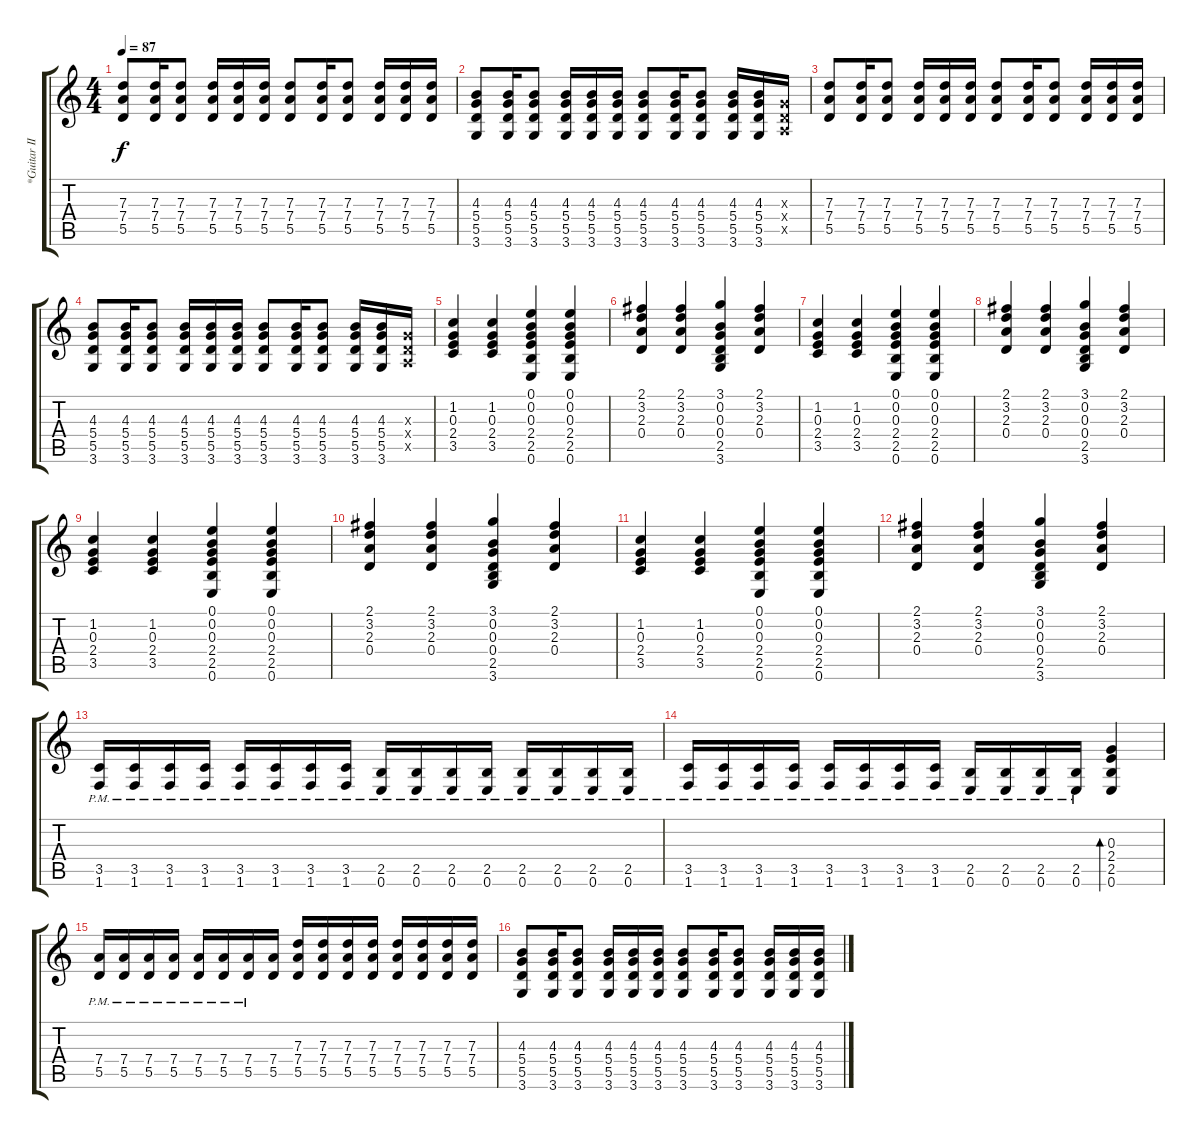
\track ("*Guitar II" "*Guitar II") {instrument distortionguitar}
\staff {score tabs}
\tuning (E4 B3 G3 D3 A2 E2) {hide}
\ts (4 4)
\tempo 87
\clef g2
\ks c
(7.3 7.4 5.5).8{dy f} (7.3 7.4 5.5).16 (7.3 7.4 5.5).8 (7.3 7.4 5.5).16 (7.3 7.4 5.5).16 (7.3 7.4 5.5).16 (7.3 7.4 5.5).8 (7.3 7.4 5.5).16 (7.3 7.4 5.5).8 (7.3 7.4 5.5).16 (7.3 7.4 5.5).16 (7.3 7.4 5.5).16 |
(4.3 5.4 5.5 3.6).8 (4.3 5.4 5.5 3.6).16 (4.3 5.4 5.5 3.6).8 (4.3 5.4 5.5 3.6).16 (4.3 5.4 5.5 3.6).16 (4.3 5.4 5.5 3.6).16 (4.3 5.4 5.5 3.6).8 (4.3 5.4 5.5 3.6).16 (4.3 5.4 5.5 3.6).8 (4.3 5.4 5.5 3.6).16 (4.3 5.4 5.5 3.6).16 (0.3{x} 0.4{x} 0.5{x}).16 |
(7.3 7.4 5.5).8 (7.3 7.4 5.5).16 (7.3 7.4 5.5).8 (7.3 7.4 5.5).16 (7.3 7.4 5.5).16 (7.3 7.4 5.5).16 (7.3 7.4 5.5).8 (7.3 7.4 5.5).16 (7.3 7.4 5.5).8 (7.3 7.4 5.5).16 (7.3 7.4 5.5).16 (7.3 7.4 5.5).16 |
(4.3 5.4 5.5 3.6).8 (4.3 5.4 5.5 3.6).16 (4.3 5.4 5.5 3.6).8 (4.3 5.4 5.5 3.6).16 (4.3 5.4 5.5 3.6).16 (4.3 5.4 5.5 3.6).16 (4.3 5.4 5.5 3.6).8 (4.3 5.4 5.5 3.6).16 (4.3 5.4 5.5 3.6).8 (4.3 5.4 5.5 3.6).16 (4.3 5.4 5.5 3.6).16 (0.3{x} 0.4{x} 0.5{x}).16 |
(1.2 0.3 2.4 3.5).4 (1.2 0.3 2.4 3.5).4 (0.1 0.2 0.3 2.4 2.5 0.6).4 (0.1 0.2 0.3 2.4 2.5 0.6).4 |
(2.1 3.2 2.3 0.4).4 (2.1 3.2 2.3 0.4).4 (3.1 0.2 0.3 0.4 2.5 3.6).4 (2.1 3.2 2.3 0.4).4 |
(1.2 0.3 2.4 3.5).4 (1.2 0.3 2.4 3.5).4 (0.1 0.2 0.3 2.4 2.5 0.6).4 (0.1 0.2 0.3 2.4 2.5 0.6).4 |
(2.1 3.2 2.3 0.4).4 (2.1 3.2 2.3 0.4).4 (3.1 0.2 0.3 0.4 2.5 3.6).4 (2.1 3.2 2.3 0.4).4 |
(1.2 0.3 2.4 3.5).4 (1.2 0.3 2.4 3.5).4 (0.1 0.2 0.3 2.4 2.5 0.6).4 (0.1 0.2 0.3 2.4 2.5 0.6).4 |
(2.1 3.2 2.3 0.4).4 (2.1 3.2 2.3 0.4).4 (3.1 0.2 0.3 0.4 2.5 3.6).4 (2.1 3.2 2.3 0.4).4 |
(1.2 0.3 2.4 3.5).4 (1.2 0.3 2.4 3.5).4 (0.1 0.2 0.3 2.4 2.5 0.6).4 (0.1 0.2 0.3 2.4 2.5 0.6).4 |
(2.1 3.2 2.3 0.4).4 (2.1 3.2 2.3 0.4).4 (3.1 0.2 0.3 0.4 2.5 3.6).4 (2.1 3.2 2.3 0.4).4 |
(3.5{pm} 1.6).16 (3.5{pm} 1.6).16 (3.5{pm} 1.6).16 (3.5{pm} 1.6).16 (3.5{pm} 1.6).16 (3.5{pm} 1.6).16 (3.5{pm} 1.6).16 (3.5{pm} 1.6).16 (2.5 0.6{pm}).16 (2.5 0.6{pm}).16 (2.5 0.6{pm}).16 (2.5 0.6{pm}).16 (2.5 0.6{pm}).16 (2.5 0.6{pm}).16 (2.5 0.6{pm}).16 (2.5 0.6{pm}).16 |
(3.5{pm} 1.6).16 (3.5{pm} 1.6).16 (3.5{pm} 1.6).16 (3.5{pm} 1.6).16 (3.5{pm} 1.6).16 (3.5{pm} 1.6).16 (3.5{pm} 1.6).16 (3.5{pm} 1.6).16 (2.5 0.6{pm}).16 (2.5 0.6{pm}).16 (2.5 0.6{pm}).16 (2.5{pm} 0.6).16 (0.3 2.4 2.5 0.6).4{bd 120} |
(7.4{pm} 5.5).16 (7.4{pm} 5.5).16 (7.4{pm} 5.5).16 (7.4{pm} 5.5).16 (7.4{pm} 5.5).16 (7.4{pm} 5.5).16 (7.4{pm} 5.5).16 (7.4 5.5).16 (7.3 7.4 5.5).16 (7.3 7.4 5.5).16 (7.3 7.4 5.5).16 (7.3 7.4 5.5).16 (7.3 7.4 5.5).16 (7.3 7.4 5.5).16 (7.3 7.4 5.5).16 (7.3 7.4 5.5).16 |
(4.3 5.4 5.5 3.6).8 (4.3 5.4 5.5 3.6).16 (4.3 5.4 5.5 3.6).8 (4.3 5.4 5.5 3.6).16 (4.3 5.4 5.5 3.6).16 (4.3 5.4 5.5 3.6).16 (4.3 5.4 5.5 3.6).8 (4.3 5.4 5.5 3.6).16 (4.3 5.4 5.5 3.6).8 (4.3 5.4 5.5 3.6).16 (4.3 5.4 5.5 3.6).16 (4.3 5.4 5.5 3.6).16
